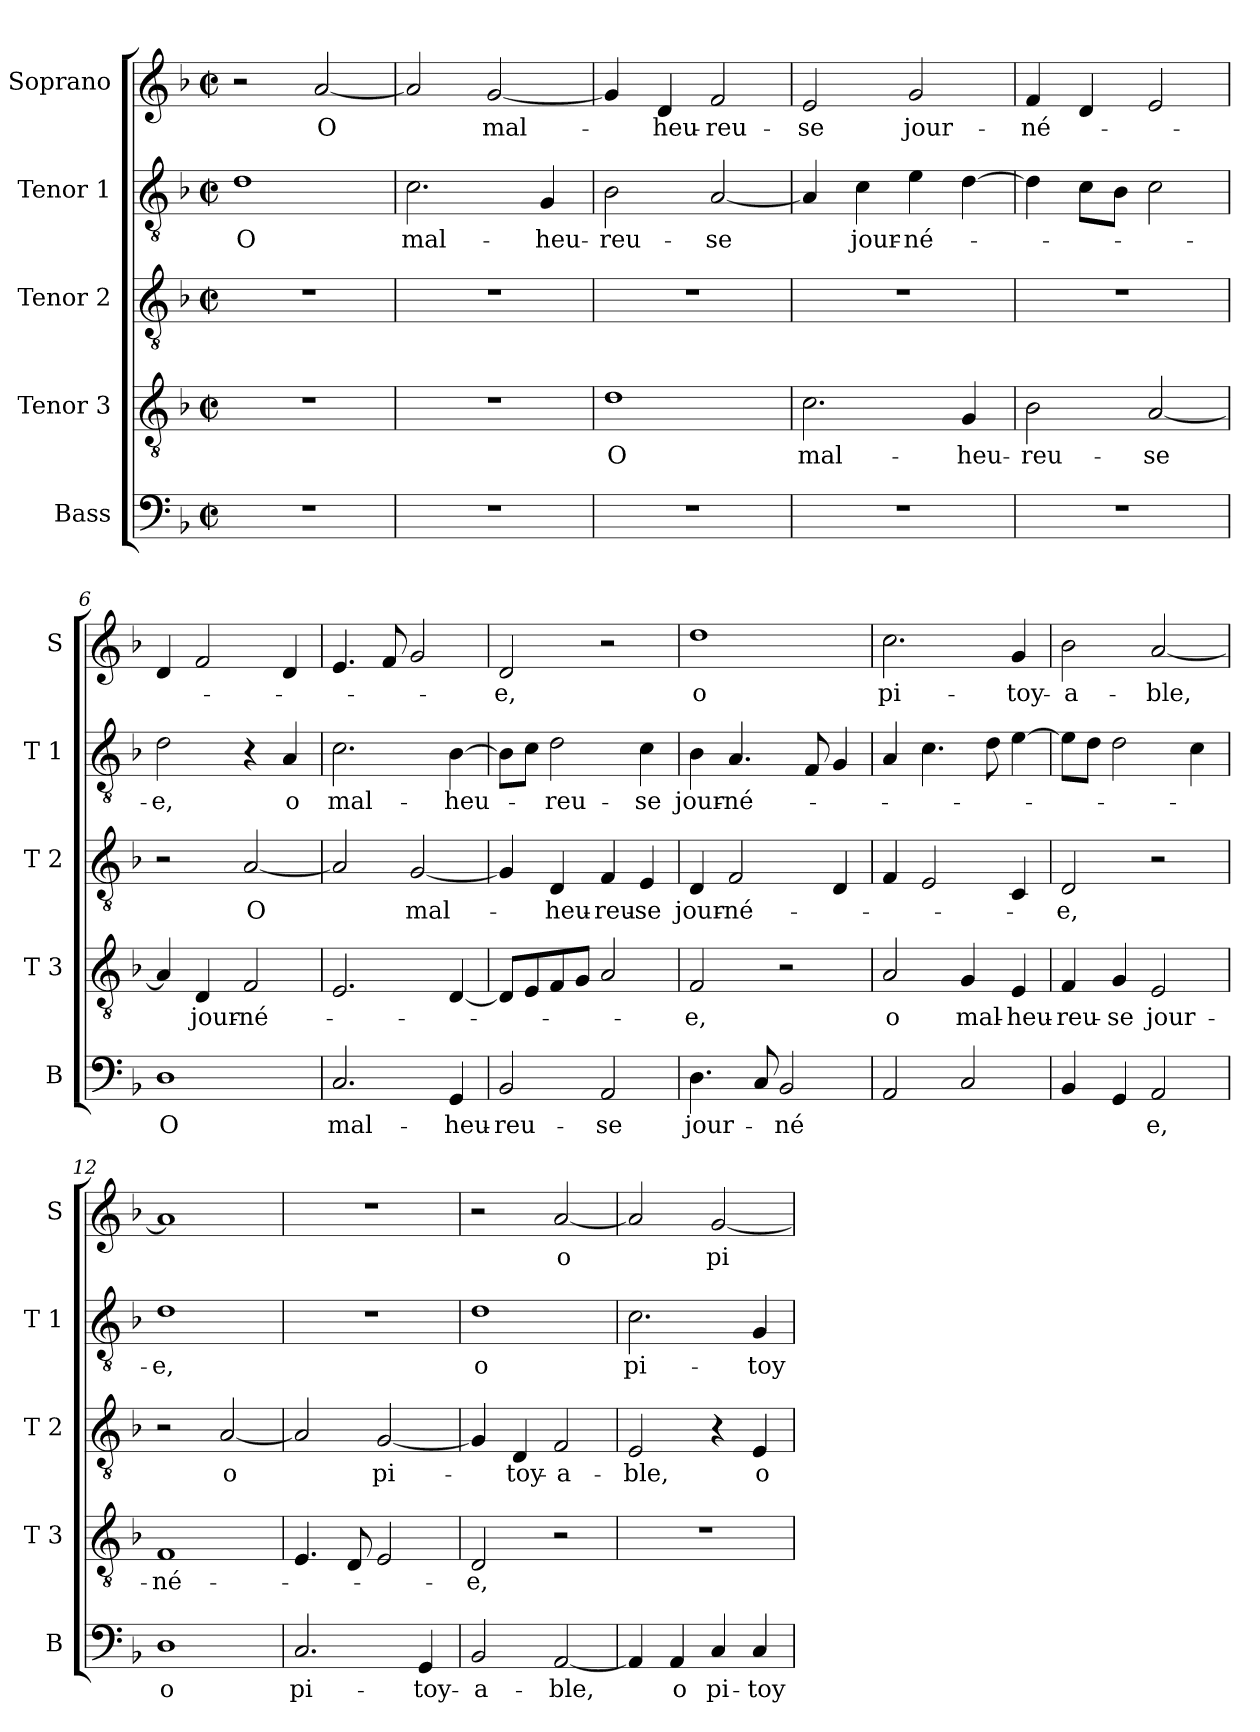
**kern	**text	**kern	**text	**kern	**text	**kern	**text	**kern	**text
*part5	*part5	*part4	*part4	*part3	*part3	*part2	*part2	*part1	*part1
*staff5	*staff5	*staff4	*staff4	*staff3	*staff3	*staff2	*staff2	*staff1	*staff1
*I"Bass	*	*I"Tenor 3	*	*I"Tenor 2	*	*I"Tenor 1	*	*I"Soprano	*
*I'B	*	*I'T 3	*	*I'T 2	*	*I'T 1	*	*I'S	*
*clefF4	*	*clefGv2	*	*clefGv2	*	*clefGv2	*	*clefG2	*
*k[b-]	*	*k[b-]	*	*k[b-]	*	*k[b-]	*	*k[b-]	*
*F:	*	*F:	*	*F:	*	*F:	*	*F:	*
*M2/2	*	*M2/2	*	*M2/2	*	*M2/2	*	*M2/2	*
*met(c|)	*	*met(c|)	*	*met(c|)	*	*met(c|)	*	*met(c|)	*
=1	=1	=1	=1	=1	=1	=1	=1	=1	=1
1r	.	1r	.	1r	.	1d	O	2r	.
.	.	.	.	.	.	.	.	[2a/	O
=2	=2	=2	=2	=2	=2	=2	=2	=2	=2
1r	.	1r	.	1r	.	2.c\	mal-	2a/]	.
.	.	.	.	.	.	.	.	[2g/	mal-
.	.	.	.	.	.	4G/	-heu-	.	.
=3	=3	=3	=3	=3	=3	=3	=3	=3	=3
1r	.	1d	O	1r	.	2B-\	-reu-	4g/]	.
.	.	.	.	.	.	.	.	4d/	-heu-
.	.	.	.	.	.	[2A/	-se	2f/	-reu-
=4	=4	=4	=4	=4	=4	=4	=4	=4	=4
1r	.	2.c\	mal-	1r	.	4A/]	.	2e/	-se
.	.	.	.	.	.	4c\	jour-	.	.
.	.	.	.	.	.	4e\	-né-	2g/	jour-
.	.	4G/	-heu-	.	.	[4d\	.	.	.
=5	=5	=5	=5	=5	=5	=5	=5	=5	=5
1r	.	2B-\	-reu-	1r	.	4d\]	.	4f/	-né-
.	.	.	.	.	.	8c\L	.	4d/	.
.	.	.	.	.	.	8B-\J	.	.	.
.	.	[2A/	-se	.	.	2c\	.	2e/	.
!!LO:LB:g=z
=6	=6	=6	=6	=6	=6	=6	=6	=6	=6
1D	O	4A/]	.	2r	.	2d\	-e,	4d/	.
.	.	4D/	jour-	.	.	.	.	2f/	.
.	.	2F/	-né-	[2A/	O	4r	.	.	.
.	.	.	.	.	.	4A/	o	4d/	.
=7	=7	=7	=7	=7	=7	=7	=7	=7	=7
2.C/	mal-	2.E/	.	2A/]	.	2.c\	mal-	4.e/	.
.	.	.	.	.	.	.	.	8f/	.
.	.	.	.	[2G/	mal-	.	.	2g/	.
4GG/	-heu-	[4D/	.	.	.	[4B-\	-heu-	.	.
=8	=8	=8	=8	=8	=8	=8	=8	=8	=8
2BB-/	-reu-	8D/L]	.	4G/]	.	8B-\L]	.	2d/	-e,
.	.	8E/	.	.	.	8c\J	.	.	.
.	.	8F/	.	4D/	-heu-	2d\	-reu-	.	.
.	.	8G/J	.	.	.	.	.	.	.
2AA/	-se	2A/	.	4F/	-reu-	.	.	2r	.
.	.	.	.	4E/	-se	4c\	-se	.	.
=9	=9	=9	=9	=9	=9	=9	=9	=9	=9
4.D\	jour-	2F/	-e,	4D/	jour-	4B-\	jour-	1dd	o
.	.	.	.	2F/	-né-	4.A/	-né-	.	.
8C/	.	.	.	.	.	.	.	.	.
2BB-/	-né	2r	.	.	.	.	.	.	.
.	.	.	.	.	.	8F/	.	.	.
.	.	.	.	4D/	.	4G/	.	.	.
=10	=10	=10	=10	=10	=10	=10	=10	=10	=10
2AA/	.	2A/	o	4F/	.	4A/	.	2.cc\	pi-
.	.	.	.	2E/	.	4.c\	.	.	.
2C/	.	4G/	mal-	.	.	.	.	.	.
.	.	.	.	.	.	8d\	.	.	.
.	.	4E/	-heu-	4C/	.	[4e\	.	4g/	-toy-
=11	=11	=11	=11	=11	=11	=11	=11	=11	=11
4BB-/	.	4F/	-reu-	2D/	-e,	8e\L]	.	2b-\	-a-
.	.	.	.	.	.	8d\J	.	.	.
4GG/	.	4G/	-se	.	.	2d\	.	.	.
2AA/	e,	2E/	jour-	2r	.	.	.	[2a/	-ble,
.	.	.	.	.	.	4c\	.	.	.
!!LO:PB:g=z
=12	=12	=12	=12	=12	=12	=12	=12	=12	=12
1D	o	1F	-né-	2r	.	1d	-e,	1a]	.
.	.	.	.	[2A/	o	.	.	.	.
=13	=13	=13	=13	=13	=13	=13	=13	=13	=13
2.C/	pi-	4.E/	.	2A/]	.	1r	.	1r	.
.	.	8D/	.	.	.	.	.	.	.
.	.	2E/	.	[2G/	pi-	.	.	.	.
4GG/	-toy-	.	.	.	.	.	.	.	.
=14	=14	=14	=14	=14	=14	=14	=14	=14	=14
2BB-/	-a-	2D/	-e,	4G/]	.	1d	o	2r	.
.	.	.	.	4D/	-toy-	.	.	.	.
[2AA/	-ble,	2r	.	2F/	-a-	.	.	[2a/	o
=15	=15	=15	=15	=15	=15	=15	=15	=15	=15
4AA/]	.	1r	.	2E/	-ble,	2.c\	pi-	2a/]	.
4AA/	o	.	.	.	.	.	.	.	.
4C/	pi-	.	.	4r	.	.	.	[2g/	pi-
4C/	-toy-	.	.	4E/	o	4G/	-toy-	.	.
=	=	=	=	=	=	=	=	=	=
*-	*-	*-	*-	*-	*-	*-	*-	*-	*-
